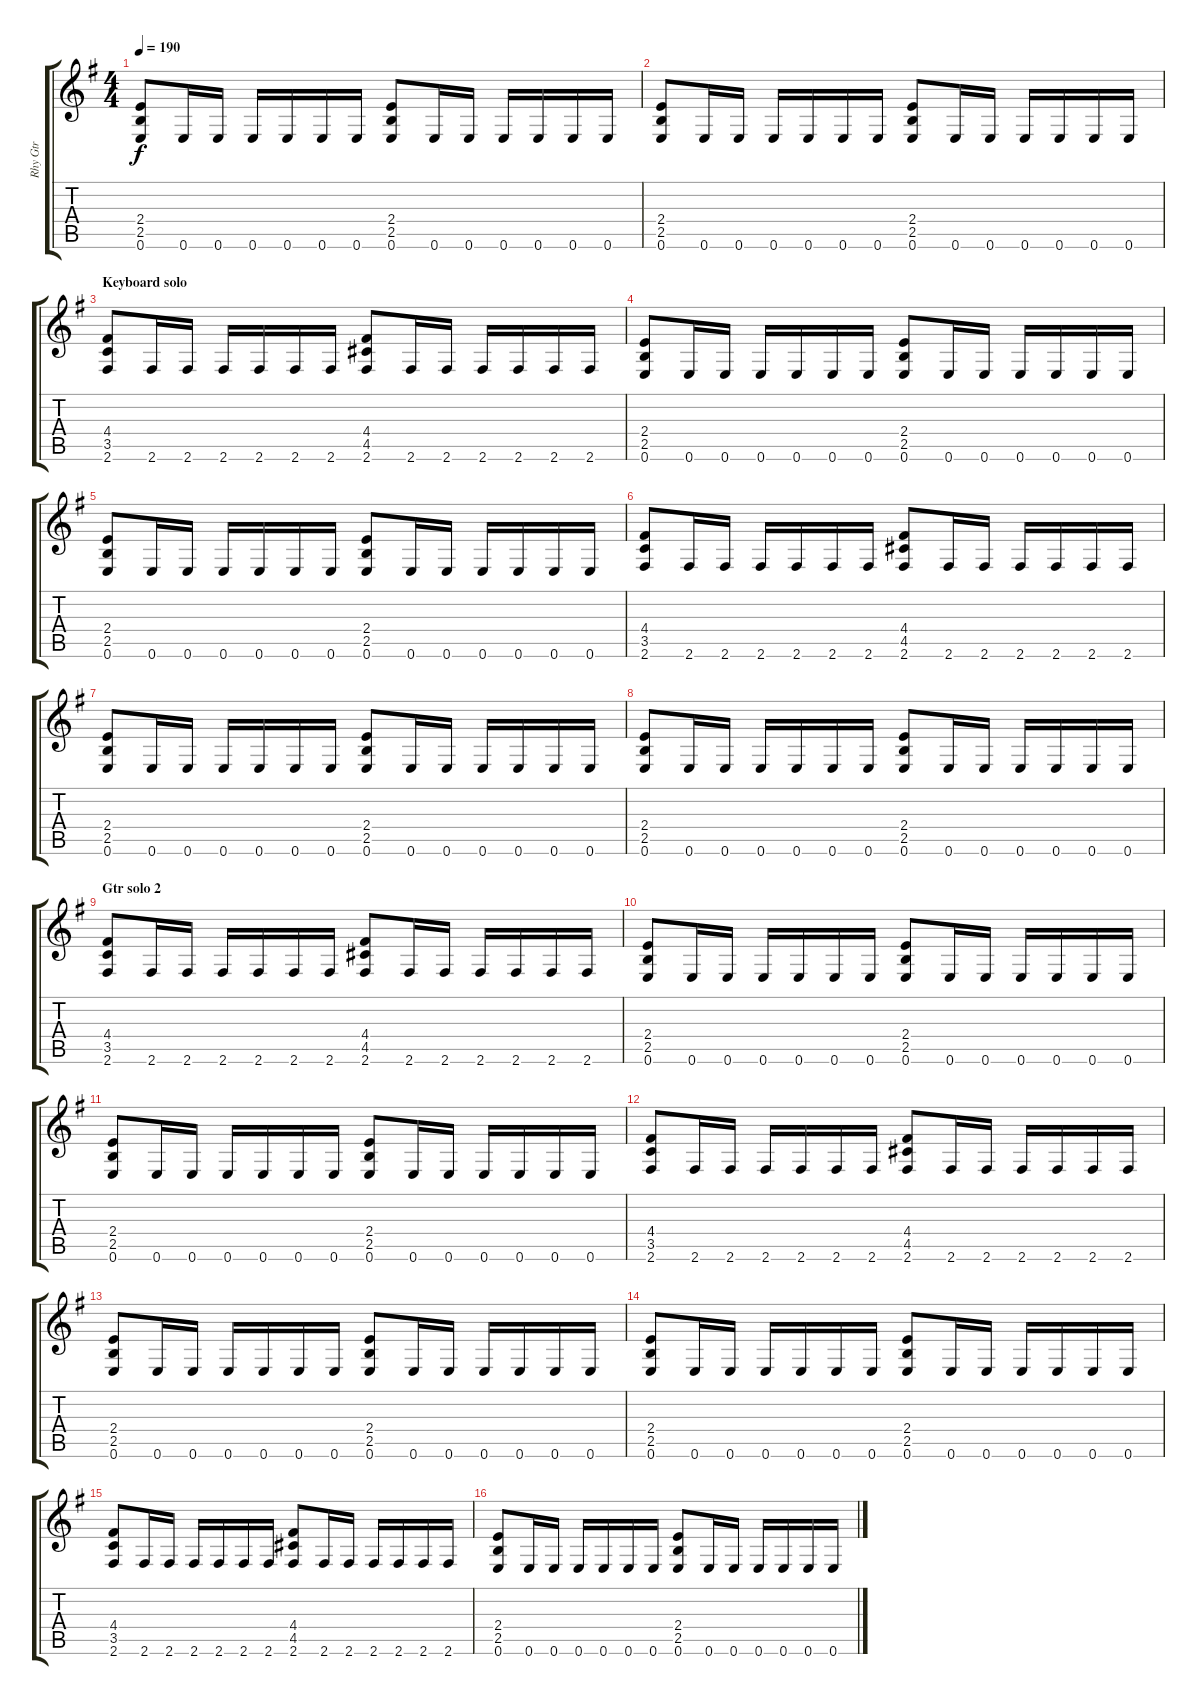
\track ("Rhy Gtr" "Rhy Gtr") {instrument distortionguitar}
\staff {score tabs}
\tuning (E4 B3 G3 D3 A2 E2) {hide}
\ts (4 4)
\tempo 190
\clef g2
\ks eminor
(2.4 2.5 0.6).8{dy f} 0.6.16 0.6.16 0.6.16 0.6.16 0.6.16 0.6.16 (2.4 2.5 0.6).8 0.6.16 0.6.16 0.6.16 0.6.16 0.6.16 0.6.16 |
(2.4 2.5 0.6).8 0.6.16 0.6.16 0.6.16 0.6.16 0.6.16 0.6.16 (2.4 2.5 0.6).8 0.6.16 0.6.16 0.6.16 0.6.16 0.6.16 0.6.16 |
\section ("" "Keyboard solo")
(4.4 3.5 2.6).8 2.6.16 2.6.16 2.6.16 2.6.16 2.6.16 2.6.16 (4.4 4.5 2.6).8 2.6.16 2.6.16 2.6.16 2.6.16 2.6.16 2.6.16 |
(2.4 2.5 0.6).8 0.6.16 0.6.16 0.6.16 0.6.16 0.6.16 0.6.16 (2.4 2.5 0.6).8 0.6.16 0.6.16 0.6.16 0.6.16 0.6.16 0.6.16 |
(2.4 2.5 0.6).8 0.6.16 0.6.16 0.6.16 0.6.16 0.6.16 0.6.16 (2.4 2.5 0.6).8 0.6.16 0.6.16 0.6.16 0.6.16 0.6.16 0.6.16 |
(4.4 3.5 2.6).8 2.6.16 2.6.16 2.6.16 2.6.16 2.6.16 2.6.16 (4.4 4.5 2.6).8 2.6.16 2.6.16 2.6.16 2.6.16 2.6.16 2.6.16 |
(2.4 2.5 0.6).8 0.6.16 0.6.16 0.6.16 0.6.16 0.6.16 0.6.16 (2.4 2.5 0.6).8 0.6.16 0.6.16 0.6.16 0.6.16 0.6.16 0.6.16 |
(2.4 2.5 0.6).8 0.6.16 0.6.16 0.6.16 0.6.16 0.6.16 0.6.16 (2.4 2.5 0.6).8 0.6.16 0.6.16 0.6.16 0.6.16 0.6.16 0.6.16 |
\section ("" "Gtr solo 2")
(4.4 3.5 2.6).8 2.6.16 2.6.16 2.6.16 2.6.16 2.6.16 2.6.16 (4.4 4.5 2.6).8 2.6.16 2.6.16 2.6.16 2.6.16 2.6.16 2.6.16 |
(2.4 2.5 0.6).8 0.6.16 0.6.16 0.6.16 0.6.16 0.6.16 0.6.16 (2.4 2.5 0.6).8 0.6.16 0.6.16 0.6.16 0.6.16 0.6.16 0.6.16 |
(2.4 2.5 0.6).8 0.6.16 0.6.16 0.6.16 0.6.16 0.6.16 0.6.16 (2.4 2.5 0.6).8 0.6.16 0.6.16 0.6.16 0.6.16 0.6.16 0.6.16 |
(4.4 3.5 2.6).8 2.6.16 2.6.16 2.6.16 2.6.16 2.6.16 2.6.16 (4.4 4.5 2.6).8 2.6.16 2.6.16 2.6.16 2.6.16 2.6.16 2.6.16 |
(2.4 2.5 0.6).8 0.6.16 0.6.16 0.6.16 0.6.16 0.6.16 0.6.16 (2.4 2.5 0.6).8 0.6.16 0.6.16 0.6.16 0.6.16 0.6.16 0.6.16 |
(2.4 2.5 0.6).8 0.6.16 0.6.16 0.6.16 0.6.16 0.6.16 0.6.16 (2.4 2.5 0.6).8 0.6.16 0.6.16 0.6.16 0.6.16 0.6.16 0.6.16 |
(4.4 3.5 2.6).8 2.6.16 2.6.16 2.6.16 2.6.16 2.6.16 2.6.16 (4.4 4.5 2.6).8 2.6.16 2.6.16 2.6.16 2.6.16 2.6.16 2.6.16 |
(2.4 2.5 0.6).8 0.6.16 0.6.16 0.6.16 0.6.16 0.6.16 0.6.16 (2.4 2.5 0.6).8 0.6.16 0.6.16 0.6.16 0.6.16 0.6.16 0.6.16
